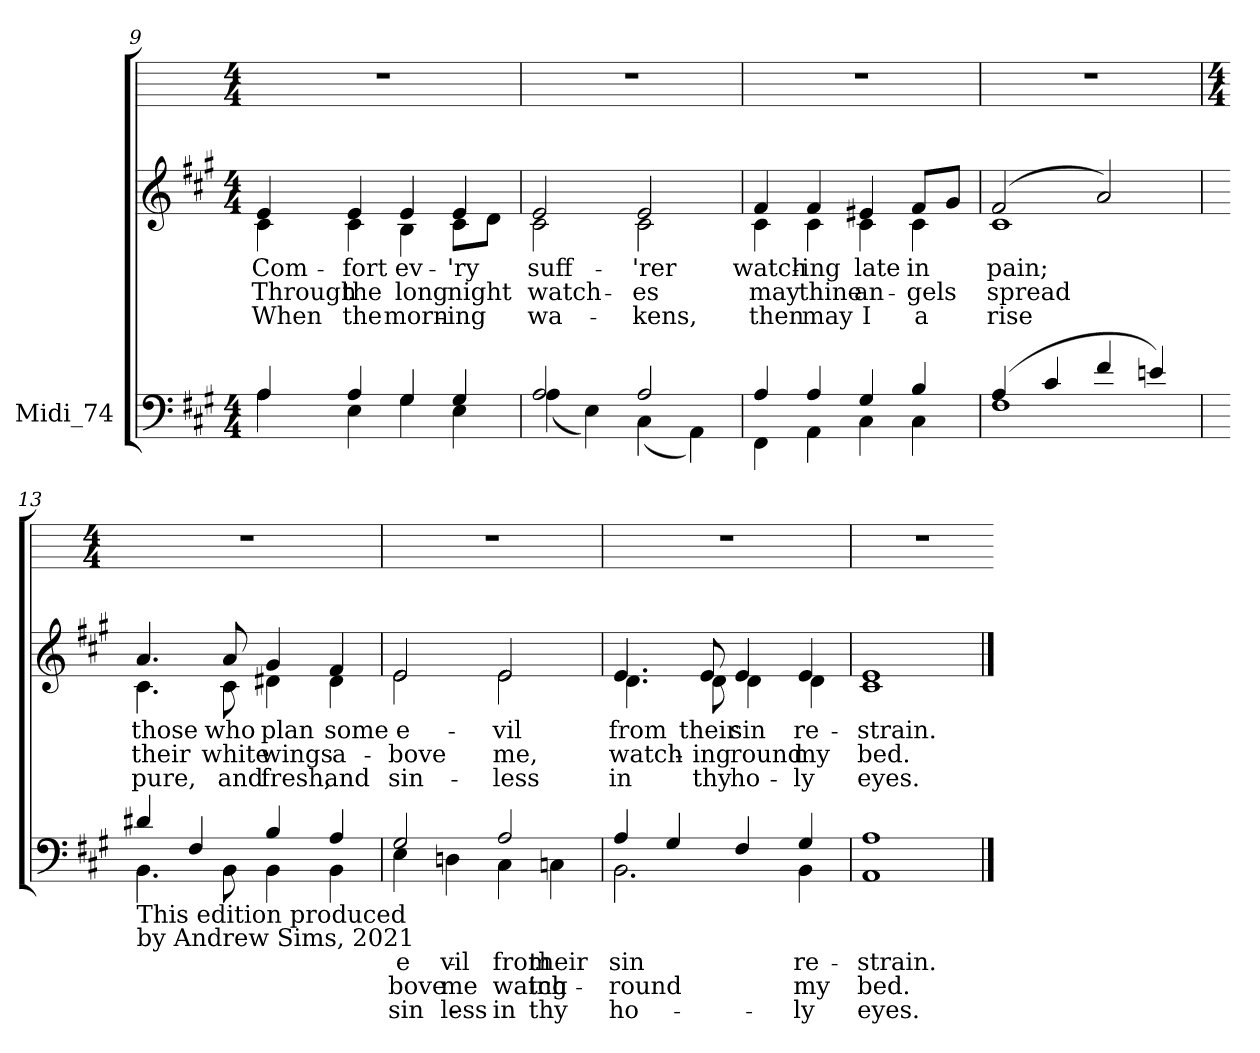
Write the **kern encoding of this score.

**kern	**text	**text	**text	**kern	**text	**text	**text	**kern
*part3	*part3	*part3	*part3	*part2	*part2	*part2	*part2	*part1
*staff3	*staff3	*staff3	*staff3	*staff2	*staff2	*staff2	*staff2	*staff1
*I"Midi_74	*	*	*	*	*	*	*	*
!!LO:LB:g=z
*clefF4	*	*	*	*clefG2	*	*	*	*
*k[f#c#g#]	*	*	*	*k[f#c#g#]	*	*	*	*
*A:	*	*	*	*A:	*	*	*	*
*M4/4	*	*	*	*M4/4	*	*	*	*M4/4
=9	=9	=9	=9	=9	=9	=9	=9	=9
*^	*	*	*	*	*	*	*	*
!	!	!	!	!	!	!LO:LY:b	!LO:LY:b	!LO:LY:b	!
*	*	*	*	*	*^	*	*	*	*
4A/	4A\	.	.	.	4e/	4c#\	Com-	-Through	When	1r
!	!	!	!	!	!	!	!LO:LY:b	!LO:LY:b	!LO:LY:b	!
4A/	4E\	.	.	.	4e/	4c#\	fort	the	the	.
!	!	!	!	!	!	!	!LO:LY:b	!LO:LY:b	!LO:LY:b	!
4G#/	4G#\	.	.	.	4e/	4B\	ev-	-long	morn-	.
!	!	!	!	!	!	!	!LO:LY:b	!LO:LY:b	!LO:LY:b	!
4G#/	4E\	.	.	.	4e/	8c#\L	-'ry	night	ing	.
.	.	.	.	.	.	8d\J	.	.	.	.
=10	=10	=10	=10	=10	=10	=10	=10	=10	=10	=10
!	!	!	!	!	!	!	!LO:LY:b	!LO:LY:b	!LO:LY:b	!
2A/	(<4A\	.	.	.	2e/	2c#\	suff-	-watch-	-wa-	1r
.	4E\)	.	.	.	.	.	.	.	.	.
!	!	!	!	!	!	!	!LO:LY:b	!LO:LY:b	!LO:LY:b	!
2A/	(4C#\	.	.	.	2e/	2c#\	-'rer	es	kens,	.
.	4AA\)	.	.	.	.	.	.	.	.	.
=11	=11	=11	=11	=11	=11	=11	=11	=11	=11	=11
!	!	!	!	!	!	!	!LO:LY:b	!LO:LY:b	!LO:LY:b	!
4A/	4FF#\	.	.	.	4f#/	4c#\	watch-	-may	then	1r
!	!	!	!	!	!	!	!LO:LY:b	!LO:LY:b	!LO:LY:b	!
4A/	4AA\	.	.	.	4f#/	4c#\	ing	thine	may	.
!	!	!	!	!	!	!	!LO:LY:b	!LO:LY:b	!LO:LY:b	!
4G#/	4C#\	.	.	.	4e#X/	4c#\	late	an-	-I	.
!	!	!	!	!	!	!	!LO:LY:b	!LO:LY:b	!LO:LY:b	!
4B/	4C#\	.	.	.	8f#/L	4c#\	in	gels	a	.
.	.	.	.	.	8g#/J	.	.	.	.	.
=12	=12	=12	=12	=12	=12	=12	=12	=12	=12	=12
!	!	!	!	!	!	!	!LO:LY:b	!LO:LY:b	!LO:LY:b	!
(>4A/	1F#\	.	.	.	(>2f#/	1c#\	pain;	spread	rise	1r
4c#/	.	.	.	.	.	.	.	.	.	.
4f#/	.	.	.	.	2a/)	.	.	.	.	.
4en/)	.	.	.	.	.	.	.	.	.	.
!!LO:LB:g=z
=13	=13	=13	=13	=13	=13	=13	=13	=13	=13	=13
*	*	*	*	*	*	*	*	*	*	*M4/4
!LO:TX:b:t=This edition produced \nby Andrew Sims, 2021	!	!	!	!	!	!	!	!	!	!
!	!	!	!	!	!	!	!LO:LY:b	!LO:LY:b	!LO:LY:b	!
4d#X/	4.BB\	.	.	.	4.a/	4.c#\	those	their	pure,	1r
4F#/	.	.	.	.	.	.	.	.	.	.
!	!	!	!	!	!	!	!LO:LY:b	!LO:LY:b	!LO:LY:b	!
.	8BB\	.	.	.	8a/	8c#\	who	white	and	.
!	!	!	!	!	!	!	!LO:LY:b	!LO:LY:b	!LO:LY:b	!
4B/	4BB\	.	.	.	4g#/	4d#X\	plan	wings	fresh,	.
!	!	!	!	!	!	!	!LO:LY:b	!LO:LY:b	!LO:LY:b	!
4A/	4BB\	.	.	.	4f#/	4d#\	some	a-	-and	.
=14	=14	=14	=14	=14	=14	=14	=14	=14	=14	=14
!	!	!LO:LY:b	!LO:LY:b	!LO:LY:b	!	!	!LO:LY:b	!LO:LY:b	!LO:LY:b	!
2G#/	4E\	e-	-bove	sin-	2e/	2e\	e-	-bove	sin-	1r
!	!	!LO:LY:b	!LO:LY:b	!LO:LY:b	!	!	!	!	!	!
.	4Dn\	-vil	me	less	.	.	.	.	.	.
!	!	!LO:LY:b	!LO:LY:b	!LO:LY:b	!	!	!LO:LY:b	!LO:LY:b	!LO:LY:b	!
2A/	4C#\	from	watch-	-in	2e/	2e\	-vil	me,	less	.
!	!	!LO:LY:b	!LO:LY:b	!LO:LY:b	!	!	!	!	!	!
.	4Cn\	their	ing	thy	.	.	.	.	.	.
=15	=15	=15	=15	=15	=15	=15	=15	=15	=15	=15
!	!	!LO:LY:b	!LO:LY:b	!LO:LY:b	!	!	!LO:LY:b	!LO:LY:b	!LO:LY:b	!
4A/	2.BB	sin	round	ho-	4.e/	4.d\	from	watch-	-in	1r
4G#/	.	.	.	.	.	.	.	.	.	.
!	!	!	!	!	!	!	!LO:LY:b	!LO:LY:b	!LO:LY:b	!
.	.	.	.	.	8e/	8d\	their	ing	thy	.
!	!	!	!	!	!	!	!LO:LY:b	!LO:LY:b	!LO:LY:b	!
4F#/	.	.	.	.	4e/	4d\	sin	round	ho-	.
!	!	!LO:LY:b	!LO:LY:b	!LO:LY:b	!	!	!LO:LY:b	!LO:LY:b	!LO:LY:b	!
4G#/	4BB	-re-	-my	ly	4e/	4d\	-re-	-my	ly	.
=16	=16	=16	=16	=16	=16	=16	=16	=16	=16	=16
!	!	!LO:LY:b	!LO:LY:b	!LO:LY:b	!	!	!LO:LY:b	!LO:LY:b	!LO:LY:b	!
1A/	1AA\	strain.	bed.	eyes.	1e/	1c#\	strain.	bed.	eyes.	1r
*v	*v	*	*	*	*	*	*	*	*	*
*	*	*	*	*v	*v	*	*	*	*
==	=	=	=	==	=	=	=	=
*-	*-	*-	*-	*-	*-	*-	*-	*-
